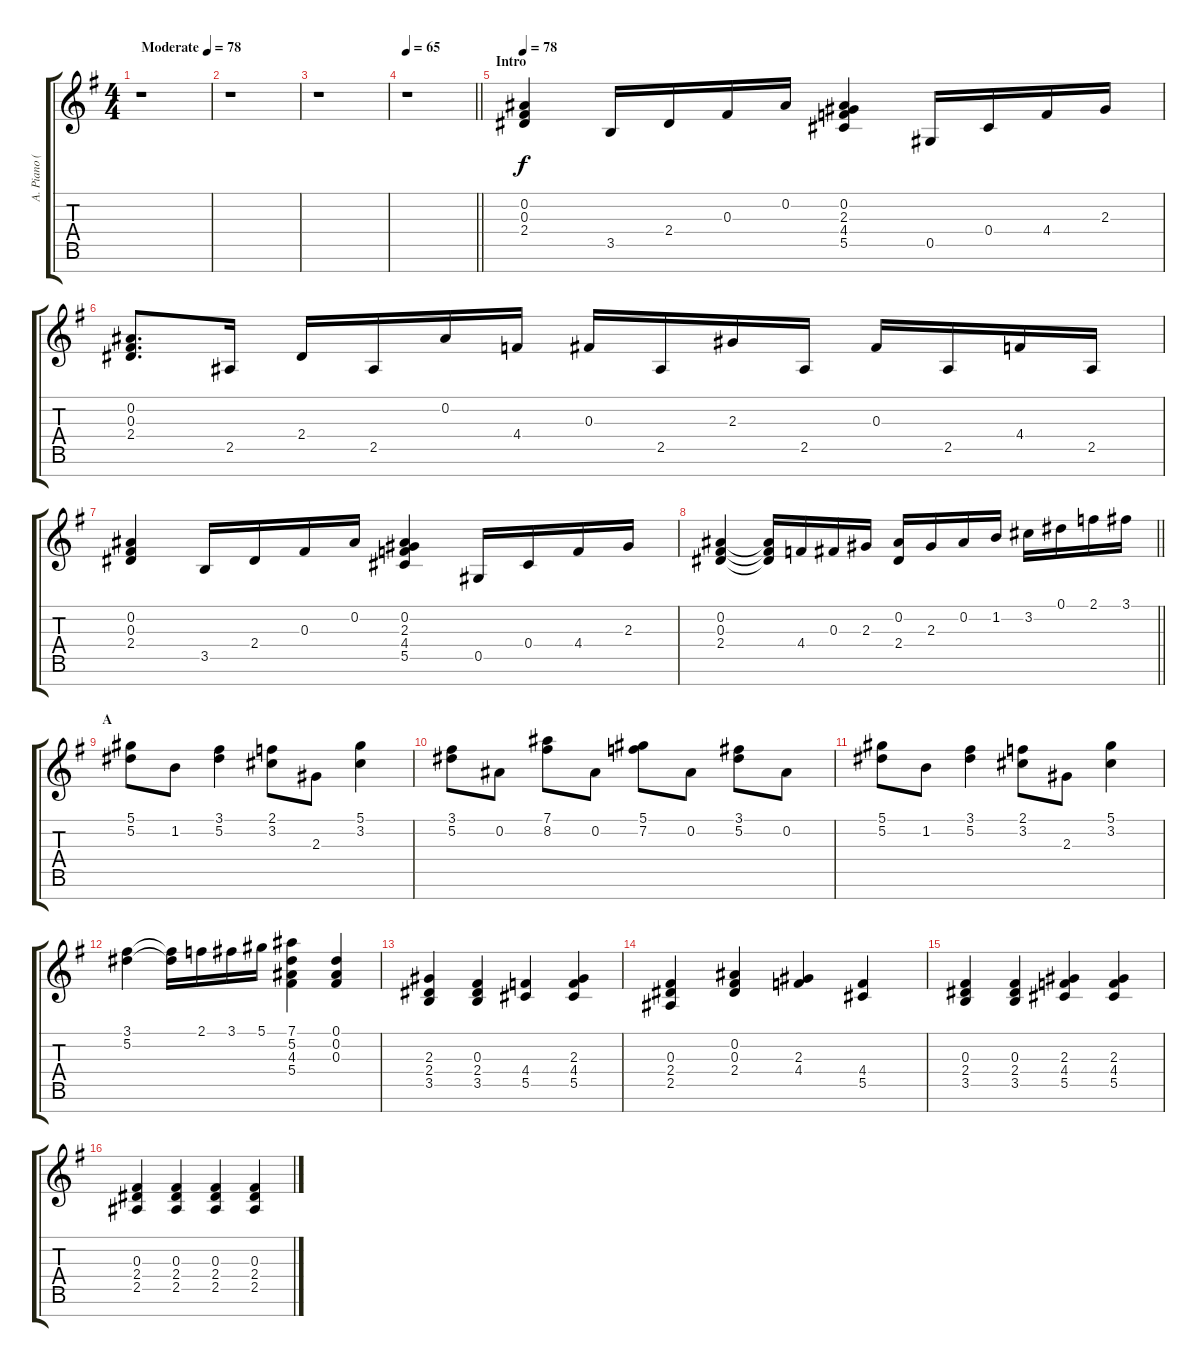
\track ("A. Piano (Right Hand)" "A. Piano (") {instrument acousticgrandpiano}
\staff {score tabs}
\tuning (Eb5 Bb4 Gb4 Db4 Ab3 Eb3 Bb2) {hide}
\ts (4 4)
\tempo (78 "Moderate")
\clef g2
\ks g
r.1{dy f instrument acousticgrandpiano} |
r.1 |
r.1 |
\tempo 65
\barLineRight lightlight
r.1 |
\section ("" "Intro")
\tempo 78
(0.2 0.3 2.4).4 3.5.16 2.4.16 0.3.16 0.2.16 (0.2 2.3 4.4 5.5).4 0.5.16 0.4.16 4.4.16 2.3.16 |
(0.2 0.3 2.4).8{d} 2.5.16 2.4.16 2.5.16 0.2.16 4.4.16 0.3.16 2.5.16 2.3.16 2.5.16 0.3.16 2.5.16 4.4.16 2.5.16 |
(0.2 0.3 2.4).4 3.5.16 2.4.16 0.3.16 0.2.16 (0.2 2.3 4.4 5.5).4 0.5.16 0.4.16 4.4.16 2.3.16 |
\barLineRight lightlight
(0.2 0.3 2.4).4 (0.2{t} 0.3{t} 2.4{t}).16 4.4.16 0.3.16 2.3.16 (0.2 2.4).16 2.3.16 0.2.16 1.2.16 3.2.16 0.1.16 2.1.16 3.1.16 |
\section ("" "A")
(5.1 5.2).8 1.2.8 (3.1 5.2).4 (2.1 3.2).8 2.3.8 (5.1 3.2).4 |
(3.1 5.2).8 0.2.8 (7.1 8.2).8 0.2.8 (5.1 7.2).8 0.2.8 (3.1 5.2).8 0.2.8 |
(5.1 5.2).8 1.2.8 (3.1 5.2).4 (2.1 3.2).8 2.3.8 (5.1 3.2).4 |
(3.1 5.2).4 (3.1{t} 5.2{t}).16 2.1.16 3.1.16 5.1.16 (7.1 5.2 4.3 5.4).4 (0.1 0.2 0.3).4 |
(2.3 2.4 3.5).4 (0.3 2.4 3.5).4 (4.4 5.5).4 (2.3 4.4 5.5).4 |
(0.3 2.4 2.5).4 (0.2 0.3 2.4).4 (2.3 4.4).4 (4.4 5.5).4 |
(0.3 2.4 3.5).4 (0.3 2.4 3.5).4 (2.3 4.4 5.5).4 (2.3 4.4 5.5).4 |
(0.3 2.4 2.5).4 (0.3 2.4 2.5).4 (0.3 2.4 2.5).4 (0.3 2.4 2.5).4
